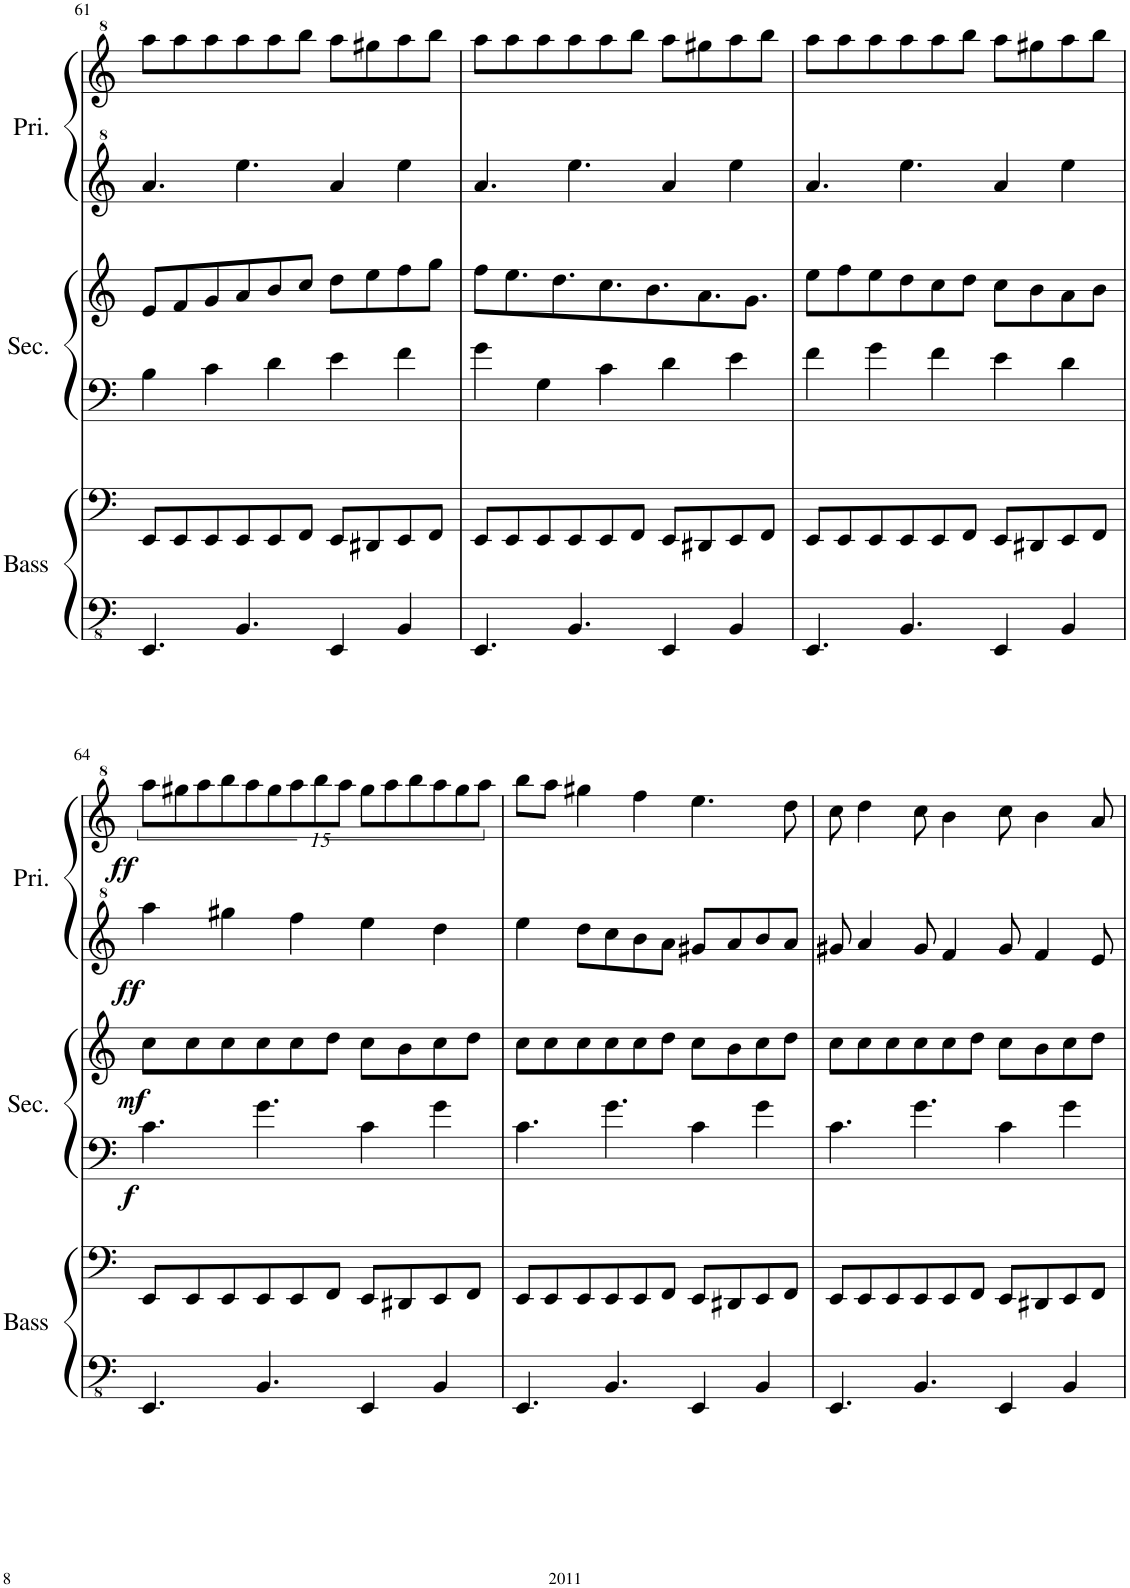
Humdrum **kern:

**kern	**kern	**kern	**kern	**dynam	**kern	**kern	**dynam
*part3	*part3	*part2	*part2	*part2	*part1	*part1	*part1
*staff6	*staff5	*staff4	*staff3	*staff3/4	*staff2	*staff1	*staff1/2
*I"Bass	*	*I"Secondo	*	*	*I"Primo	*	*
*I'Bass	*	*I'Sec.	*	*	*I'Pri.	*	*
!!LO:PB:g=z
*clefFv4	*clefF4	*clefF4	*clefG2	*	*clefG^2	*clefG^2	*
*k[]	*k[]	*k[]	*k[]	*	*k[]	*k[]	*
*M5/4	*M5/4	*M5/4	*M5/4	*	*M5/4	*M5/4	*
=61	=61	=61	=61	=61	=61	=61	=61
4.EEE/	8EE/L	4B\	8e/L	.	4.aa/	8aaa\L	.
.	8EE/	.	8f/	.	.	8aaa\	.
.	8EE/	4c\	8g/	.	.	8aaa\	.
4.BBB/	8EE/	.	8a/	.	4.eee\	8aaa\	.
.	8EE/	4d\	8b/	.	.	8aaa\	.
.	8FF/J	.	8cc/J	.	.	8bbb\J	.
4EEE/	8EE/L	4e\	8dd\L	.	4aa/	8aaa\L	.
.	8DD#X/	.	8ee\	.	.	8ggg#X\	.
4BBB/	8EE/	4f\	8ff\	.	4eee\	8aaa\	.
.	8FF/J	.	8gg\J	.	.	8bbb\J	.
=62	=62	=62	=62	=62	=62	=62	=62
4.EEE/	8EE/L	4g\	8ff\L	.	4.aa/	8aaa\L	.
.	8EE/	.	8.ee\	.	.	8aaa\	.
.	8EE/	4G\	.	.	.	8aaa\	.
.	.	.	8.dd\	.	.	.	.
4.BBB/	8EE/	.	.	.	4.eee\	8aaa\	.
.	8EE/	4c\	8.cc\	.	.	8aaa\	.
.	8FF/J	.	.	.	.	8bbb\J	.
.	.	.	8.b\	.	.	.	.
4EEE/	8EE/L	4d\	.	.	4aa/	8aaa\L	.
.	8DD#X/	.	8.a\	.	.	8ggg#X\	.
4BBB/	8EE/	4e\	.	.	4eee\	8aaa\	.
.	.	.	8.g\J	.	.	.	.
.	8FF/J	.	.	.	.	8bbb\J	.
=63	=63	=63	=63	=63	=63	=63	=63
4.EEE/	8EE/L	4f\	8ee\L	.	4.aa/	8aaa\L	.
.	8EE/	.	8ff\	.	.	8aaa\	.
.	8EE/	4g\	8ee\	.	.	8aaa\	.
4.BBB/	8EE/	.	8dd\	.	4.eee\	8aaa\	.
.	8EE/	4f\	8cc\	.	.	8aaa\	.
.	8FF/J	.	8dd\J	.	.	8bbb\J	.
4EEE/	8EE/L	4e\	8cc\L	.	4aa/	8aaa\L	.
.	8DD#X/	.	8b\	.	.	8ggg#X\	.
4BBB/	8EE/	4d\	8a\	.	4eee\	8aaa\	.
.	8FF/J	.	8b\J	.	.	8bbb\J	.
!!LO:LB:g=z
=64	=64	=64	=64	=64	=64	=64	=64
!	!	!	!	!LO:DY:b=2	!	!	!
!	!	!	!	!LO:DY:n=1:b	!	!	!LO:DY:b=2
!	!	!	!	!	!	!	!LO:DY:n=1:b
4.EEE/	8EE/L	4.c\	8cc\L	f mf	4aaa\	12aaa\L	ff ff
.	.	.	.	.	.	12ggg#X\	.
.	8EE/	.	8cc\	.	.	.	.
.	.	.	.	.	.	12aaa\	.
.	8EE/	.	8cc\	.	4ggg#X\	12bbb\	.
.	.	.	.	.	.	12aaa\	.
4.BBB/	8EE/	4.g\	8cc\	.	.	.	.
.	.	.	.	.	.	12ggg#\	.
.	8EE/	.	8cc\	.	4fff\	12aaa\	.
.	.	.	.	.	.	12bbb\	.
.	8FF/J	.	8dd\J	.	.	.	.
.	.	.	.	.	.	12aaa\J	.
4EEE/	8EE/L	4c\	8cc\L	.	4eee\	12ggg#\L	.
.	.	.	.	.	.	12aaa\	.
.	8DD#X/	.	8b\	.	.	.	.
.	.	.	.	.	.	12bbb\	.
4BBB/	8EE/	4g\	8cc\	.	4ddd\	12aaa\	.
.	.	.	.	.	.	12ggg#\	.
.	8FF/J	.	8dd\J	.	.	.	.
.	.	.	.	.	.	12aaa\J	.
=65	=65	=65	=65	=65	=65	=65	=65
4.EEE/	8EE/L	4.c\	8cc\L	.	4eee\	8bbb\L	.
.	8EE/	.	8cc\	.	.	8aaa\J	.
.	8EE/	.	8cc\	.	8ddd\L	4ggg#X\	.
4.BBB/	8EE/	4.g\	8cc\	.	8ccc\	.	.
.	8EE/	.	8cc\	.	8bb\	4fff\	.
.	8FF/J	.	8dd\J	.	8aa\J	.	.
4EEE/	8EE/L	4c\	8cc\L	.	8gg#X/L	4.eee\	.
.	8DD#X/	.	8b\	.	8aa/	.	.
4BBB/	8EE/	4g\	8cc\	.	8bb/	.	.
.	8FF/J	.	8dd\J	.	8aa/J	8ddd\	.
=66	=66	=66	=66	=66	=66	=66	=66
4.EEE/	8EE/L	4.c\	8cc\L	.	8gg#X/	8ccc\	.
.	8EE/	.	8cc\	.	4aa/	4ddd\	.
.	8EE/	.	8cc\	.	.	.	.
4.BBB/	8EE/	4.g\	8cc\	.	8gg#/	8ccc\	.
.	8EE/	.	8cc\	.	4ff/	4bb\	.
.	8FF/J	.	8dd\J	.	.	.	.
4EEE/	8EE/L	4c\	8cc\L	.	8gg#/	8ccc\	.
.	8DD#X/	.	8b\	.	4ff/	4bb\	.
4BBB/	8EE/	4g\	8cc\	.	.	.	.
.	8FF/J	.	8dd\J	.	8ee/	8aa/	.
=	=	=	=	=	=	=	=
*-	*-	*-	*-	*-	*-	*-	*-
